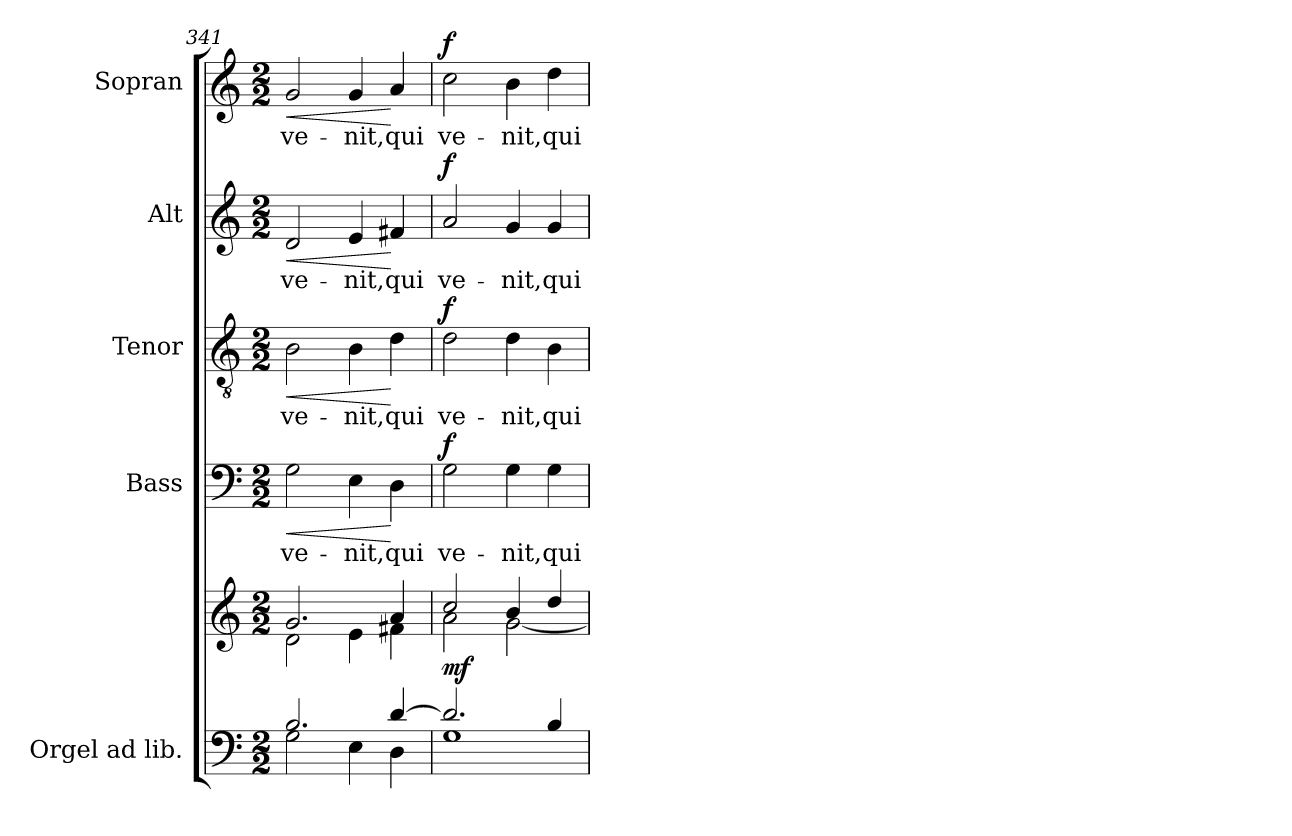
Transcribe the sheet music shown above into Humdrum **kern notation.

**kern	**kern	**dynam	**kern	**text	**dynam	**kern	**text	**dynam	**kern	**text	**dynam	**kern	**text	**dynam
*part5	*part5	*part5	*part4	*part4	*part4	*part3	*part3	*part3	*part2	*part2	*part2	*part1	*part1	*part1
*staff6	*staff5	*staff5/6	*staff4	*staff4	*staff4	*staff3	*staff3	*staff3	*staff2	*staff2	*staff2	*staff1	*staff1	*staff1
*I"Orgel ad lib.	*	*	*I"Bass	*	*	*I"Tenor	*	*	*I"Alt	*	*	*I"Sopran	*	*
*	*	*	*I'B.	*	*	*I'T.	*	*	*I'A.	*	*	*I'S.	*	*
!!LO:LB:g=z
*clefF4	*clefG2	*	*clefF4	*	*	*clefGv2	*	*	*clefG2	*	*	*clefG2	*	*
*k[]	*k[]	*	*k[]	*	*	*k[]	*	*	*k[]	*	*	*k[]	*	*
*C:	*C:	*	*C:	*	*	*C:	*	*	*C:	*	*	*C:	*	*
*M2/2	*M2/2	*	*M2/2	*	*	*M2/2	*	*	*M2/2	*	*	*M2/2	*	*
=341	=341	=341	=341	=341	=341	=341	=341	=341	=341	=341	=341	=341	=341	=341
*^	*^	*	*	*	*	*	*	*	*	*	*	*	*	*
!	!	!	!	!	!	!LO:LY:b	!LO:HP:b	!	!LO:LY:b	!LO:HP:b	!	!LO:LY:b	!LO:HP:b	!	!LO:LY:b	!LO:HP:b
2.B/	2G\	2.g/	2d\	.	2G\	ve-	<	2B\	ve-	<	2d/	ve-	<	2g/	ve-	<
!	!	!	!	!	!	!LO:LY:b	!	!	!LO:LY:b	!	!	!LO:LY:b	!	!	!LO:LY:b	!
.	4E\	.	4e\	.	4E\	-nit,	.	4B\	-nit,	.	4e/	-nit,	.	4g/	-nit,	.
!	!	!	!	!	!	!LO:LY:b	!	!	!LO:LY:b	!	!	!LO:LY:b	!	!	!LO:LY:b	!
[>4d/	4D\	4a/	4f#X\	.	4D\	qui	[	4d\	qui	[	4f#X/	qui	[	4a/	qui	[
=342	=342	=342	=342	=342	=342	=342	=342	=342	=342	=342	=342	=342	=342	=342	=342	=342
!	!	!	!	!LO:DY:b	!	!LO:LY:b	!LO:DY:a	!	!LO:LY:b	!LO:DY:a	!	!LO:LY:b	!LO:DY:a	!	!LO:LY:b	!LO:DY:a
2.d/]	1G	2cc/	2a\	mf	2G\	ve-	f	2d\	ve-	f	2a/	ve-	f	2cc\	ve-	f
!	!	!	!	!	!	!LO:LY:b	!	!	!LO:LY:b	!	!	!LO:LY:b	!	!	!LO:LY:b	!
.	.	4b/	[<2g\	.	4G\	-nit,	.	4d\	-nit,	.	4g/	-nit,	.	4b\	-nit,	.
!	!	!	!	!	!	!LO:LY:b	!	!	!LO:LY:b	!	!	!LO:LY:b	!	!	!LO:LY:b	!
4B/	.	4dd/	.	.	4G\	qui	.	4B\	qui	.	4g/	qui	.	4dd\	qui	.
*v	*v	*	*	*	*	*	*	*	*	*	*	*	*	*	*	*
*	*v	*v	*	*	*	*	*	*	*	*	*	*	*	*	*
=	=	=	=	=	=	=	=	=	=	=	=	=	=	=
*-	*-	*-	*-	*-	*-	*-	*-	*-	*-	*-	*-	*-	*-	*-
